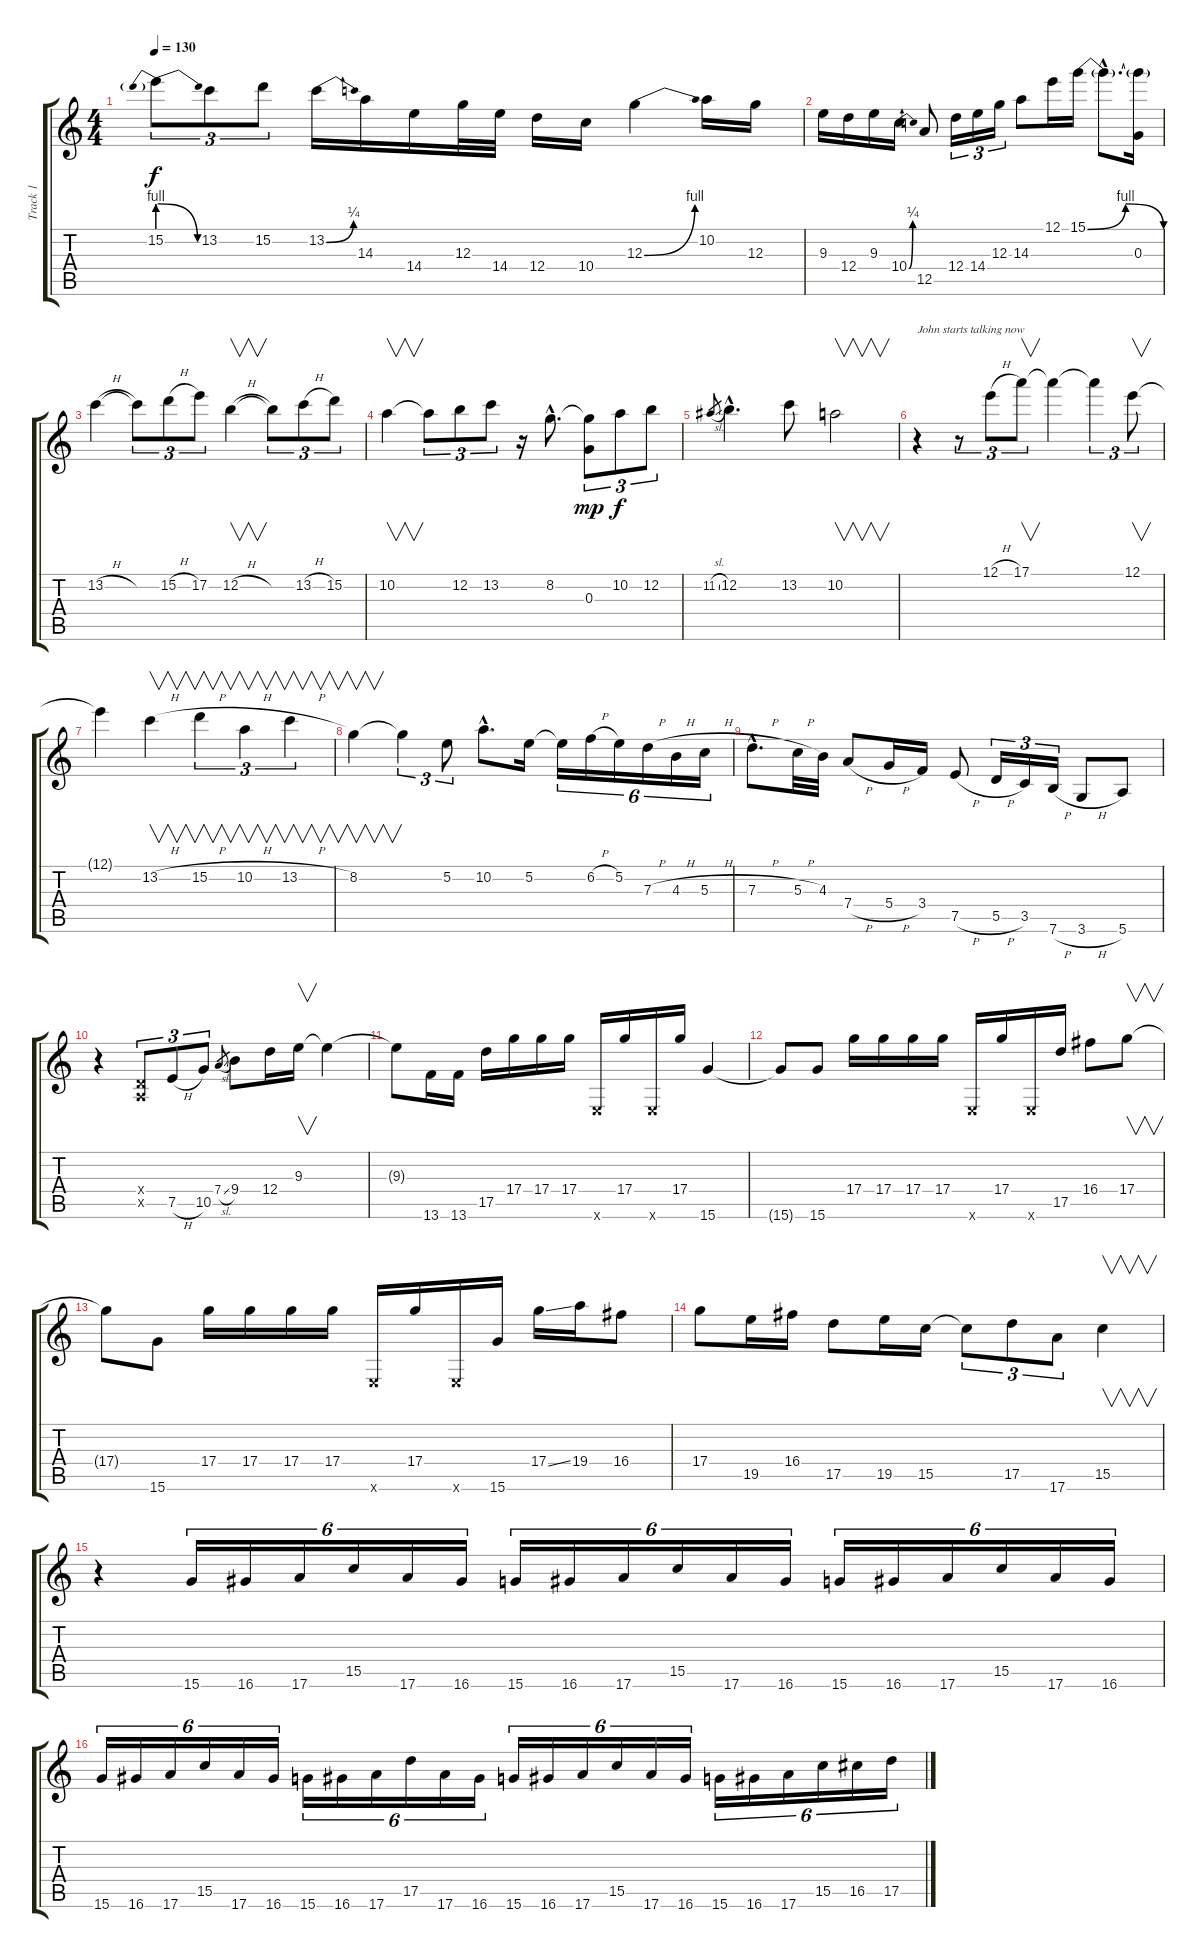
\track ("Track 1" "Track 1") {instrument overdrivenguitar}
\staff {score tabs}
\tuning (E4 B3 G3 D3 A2 E2) {hide}
\ts (4 4)
\tempo 130
\clef g2
\ks c
15.2{be (prebendrelease 0 4 60 0)}.8{tu (3 2) dy f} 13.2.8{tu (3 2)} 15.2.8{tu (3 2)} 13.2{be (bend 0 0 60 1)}.16 14.3.16 14.4.16 12.3.32 14.4.32 12.4.16 10.4.16 12.3{be (bend 0 0 60 4)}.4 10.2.16 12.3.16 |
9.3.16 12.4.16 9.3.16 10.4{be (bend 0 0 60 1)}.16 12.5.8 12.4.16{tu (3 2)} 14.4.16{tu (3 2)} 12.3.16{tu (3 2)} 14.3.8 12.1.16 15.1{be (bendrelease 0 0 15 4 44 4 60 0)}.16 15.1{hac t}.8{d} (15.1{t} 0.3).16 |
13.2{h}.4 13.2{t}.8{tu (3 2)} 15.2{h}.8{tu (3 2)} 17.2.8{tu (3 2)} 12.2{h}.4{v} 12.2{t}.8{tu (3 2)} 13.2{h}.8{tu (3 2)} 15.2.8{tu (3 2)} |
10.2.4{v} 10.2{t}.8{tu (3 2)} 12.2.8{tu (3 2)} 13.2.8{tu (3 2)} r.16 8.2{hac}.8{d} (8.2{t} 0.3).8{tu (3 2) dy mp} 10.2.8{tu (3 2) dy f} 12.2.8{tu (3 2)} |
11.2{sl}.8{gr} 12.2{hac}.4{d} 13.2.8 10.2.2{v} |
r.4{txt "John starts talking now"} r.8{tu (3 2)} 12.1{h}.8{tu (3 2)} 17.1.8{v tu (3 2)} 17.1{t}.4 17.1{t}.4{tu (3 2)} 12.1.8{v tu (3 2)} |
12.1{t}.4 13.2{h}.4{v} 15.2{h}.4{v tu (3 2)} 10.2{h}.4{v tu (3 2)} 13.2{h}.4{v tu (3 2)} |
8.2.4{v} 8.2{t}.4{tu (3 2)} 5.2.8{tu (3 2)} 10.2{hac}.8{d} 5.2.16 5.2{t}.16{tu (6 4)} 6.2{h}.16{tu (6 4)} 5.2.16{tu (6 4)} 7.3{h}.16{tu (6 4)} 4.3{h}.16{tu (6 4)} 5.3{h}.16{tu (6 4)} |
7.3{h hac}.8{d} 5.3{h}.32 4.3.32 7.4{h}.8 5.4{h}.16 3.4.16 7.5{h}.8 5.5{h}.16{tu (3 2)} 3.5.16{tu (3 2)} 7.6{h}.16{tu (3 2)} 3.6{h}.8 5.6.8 |
r.4 (0.4{x} 0.5{x}).8{tu (3 2)} 7.5{h}.8{tu (3 2)} 10.5.8{tu (3 2)} 7.4{sl}.8{gr} 9.4.8 12.4.16 9.3.16{v} 9.3{t}.4 |
9.3{t}.8 13.6.16 13.6.16 17.5.16 17.4.16 17.4.16 17.4.16 0.6{x}.16 17.4.16 0.6{x}.16 17.4.16 15.6.4 |
15.6{t}.8 15.6.8 17.4.16 17.4.16 17.4.16 17.4.16 0.6{x}.16 17.4.16 0.6{x}.16 17.5.16 16.4.8 17.4.8{v} |
17.4{t}.8 15.6.8 17.4.16 17.4.16 17.4.16 17.4.16 0.6{x}.16 17.4.16 0.6{x}.16 15.6.16 17.4{ss}.16 19.4.16 16.4.8 |
17.4.8 19.5.16 16.4.16 17.5.8 19.5.16 15.5.16 15.5{t}.8{tu (3 2)} 17.5.8{tu (3 2)} 17.6.8{tu (3 2)} 15.5.4{v} |
r.4 15.6.16{tu (6 4)} 16.6.16{tu (6 4)} 17.6.16{tu (6 4)} 15.5.16{tu (6 4)} 17.6.16{tu (6 4)} 16.6.16{tu (6 4)} 15.6.16{tu (6 4)} 16.6.16{tu (6 4)} 17.6.16{tu (6 4)} 15.5.16{tu (6 4)} 17.6.16{tu (6 4)} 16.6.16{tu (6 4)} 15.6.16{tu (6 4)} 16.6.16{tu (6 4)} 17.6.16{tu (6 4)} 15.5.16{tu (6 4)} 17.6.16{tu (6 4)} 16.6.16{tu (6 4)} |
15.6.16{tu (6 4)} 16.6.16{tu (6 4)} 17.6.16{tu (6 4)} 15.5.16{tu (6 4)} 17.6.16{tu (6 4)} 16.6.16{tu (6 4)} 15.6.16{tu (6 4)} 16.6.16{tu (6 4)} 17.6.16{tu (6 4)} 17.5.16{tu (6 4)} 17.6.16{tu (6 4)} 16.6.16{tu (6 4)} 15.6.16{tu (6 4)} 16.6.16{tu (6 4)} 17.6.16{tu (6 4)} 15.5.16{tu (6 4)} 17.6.16{tu (6 4)} 16.6.16{tu (6 4)} 15.6.16{tu (6 4)} 16.6.16{tu (6 4)} 17.6.16{tu (6 4)} 15.5.16{tu (6 4)} 16.5.16{tu (6 4)} 17.5.16{tu (6 4)}
